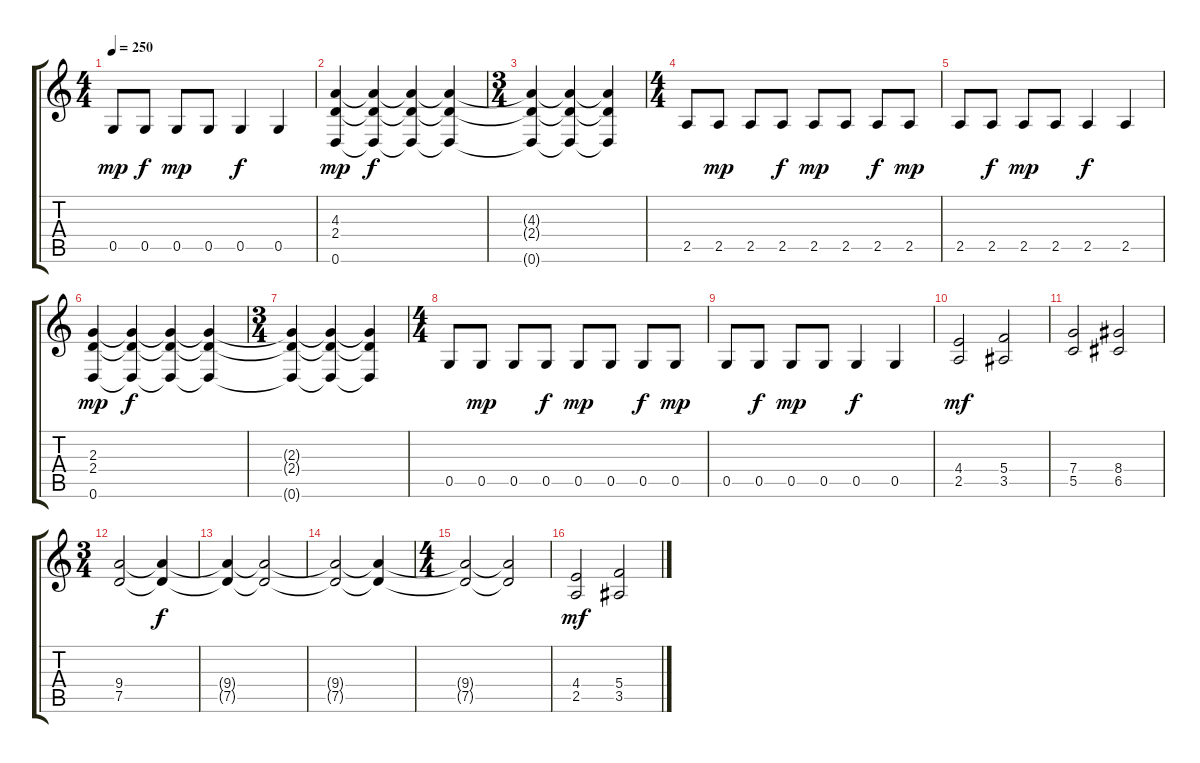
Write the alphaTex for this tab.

\track "" {instrument overdrivenguitar}
\staff {score tabs}
\tuning (D4 A3 F3 C3 G2 D2) {hide}
\ts (4 4)
\tempo 250
\clef g2
\ks c
0.5.8{dy mp} 0.5.8{dy f} 0.5.8{dy mp} 0.5.8 0.5.4{dy f} 0.5.4 |
(4.3 2.4 0.6).4{dy mp} (4.3{t} 2.4{t} 0.6{t}).4{dy f} (4.3{t} 2.4{t} 0.6{t}).4 (4.3{t} 2.4{t} 0.6{t}).4 |
\ts (3 4)
(4.3{t} 2.4{t} 0.6{t}).4 (4.3{t} 2.4{t} 0.6{t}).4 (4.3{t} 2.4{t} 0.6{t}).4 |
\ts (4 4)
2.5.8 2.5.8{dy mp} 2.5.8 2.5.8{dy f} 2.5.8{dy mp} 2.5.8 2.5.8{dy f} 2.5.8{dy mp} |
2.5.8 2.5.8{dy f} 2.5.8{dy mp} 2.5.8 2.5.4{dy f} 2.5.4 |
(2.3 2.4 0.6).4{dy mp} (2.3{t} 2.4{t} 0.6{t}).4{dy f} (2.3{t} 2.4{t} 0.6{t}).4 (2.3{t} 2.4{t} 0.6{t}).4 |
\ts (3 4)
(2.3{t} 2.4{t} 0.6{t}).4 (2.3{t} 2.4{t} 0.6{t}).4 (2.3{t} 2.4{t} 0.6{t}).4 |
\ts (4 4)
0.5.8 0.5.8{dy mp} 0.5.8 0.5.8{dy f} 0.5.8{dy mp} 0.5.8 0.5.8{dy f} 0.5.8{dy mp} |
0.5.8 0.5.8{dy f} 0.5.8{dy mp} 0.5.8 0.5.4{dy f} 0.5.4 |
(4.4 2.5).2{dy mf} (5.4 3.5).2 |
(7.4 5.5).2 (8.4 6.5).2 |
\ts (3 4)
(9.4 7.5).2 (9.4{t} 7.5{t}).4{dy f} |
(9.4{t} 7.5{t}).4 (9.4{t} 7.5{t}).2 |
(9.4{t} 7.5{t}).2 (9.4{t} 7.5{t}).4 |
\ts (4 4)
(9.4{t} 7.5{t}).2 (9.4{t} 7.5{t}).2 |
(4.4 2.5).2{dy mf} (5.4 3.5).2
